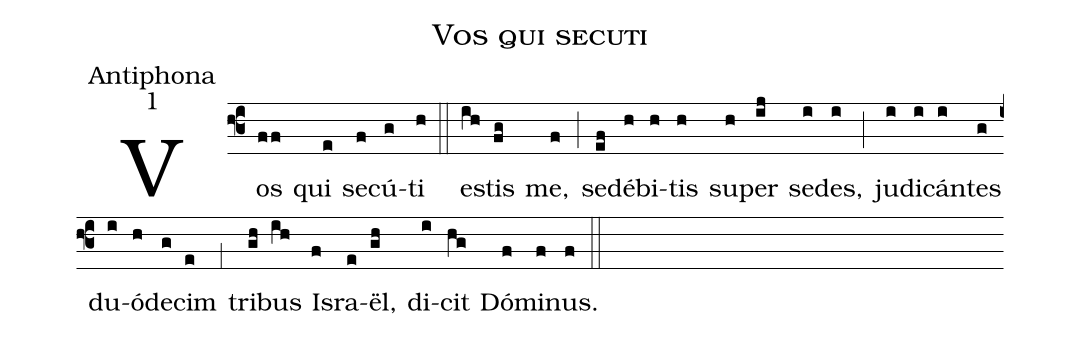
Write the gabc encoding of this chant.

name:Vos qui secuti;
office-part:Antiphona;
mode:1;
%%
(f3) Vos(ff) qui(e) se(f)cú(g)ti(h) (::)
e(ih)stis(fg) me,(f) (;) se(ef)dé(h)bi(h)tis(h) su(h)per(ij) se(i)des,(i) (;) ju(i)di(i)cán(i)tes(g) du(i)ó(h)de(g)cim(e) (,1) tri(gh)bus(ih) Is(f)ra(e)ël,(gh) di(i)cit(hg) Dó(f)mi(f)nus.(f) (::)
